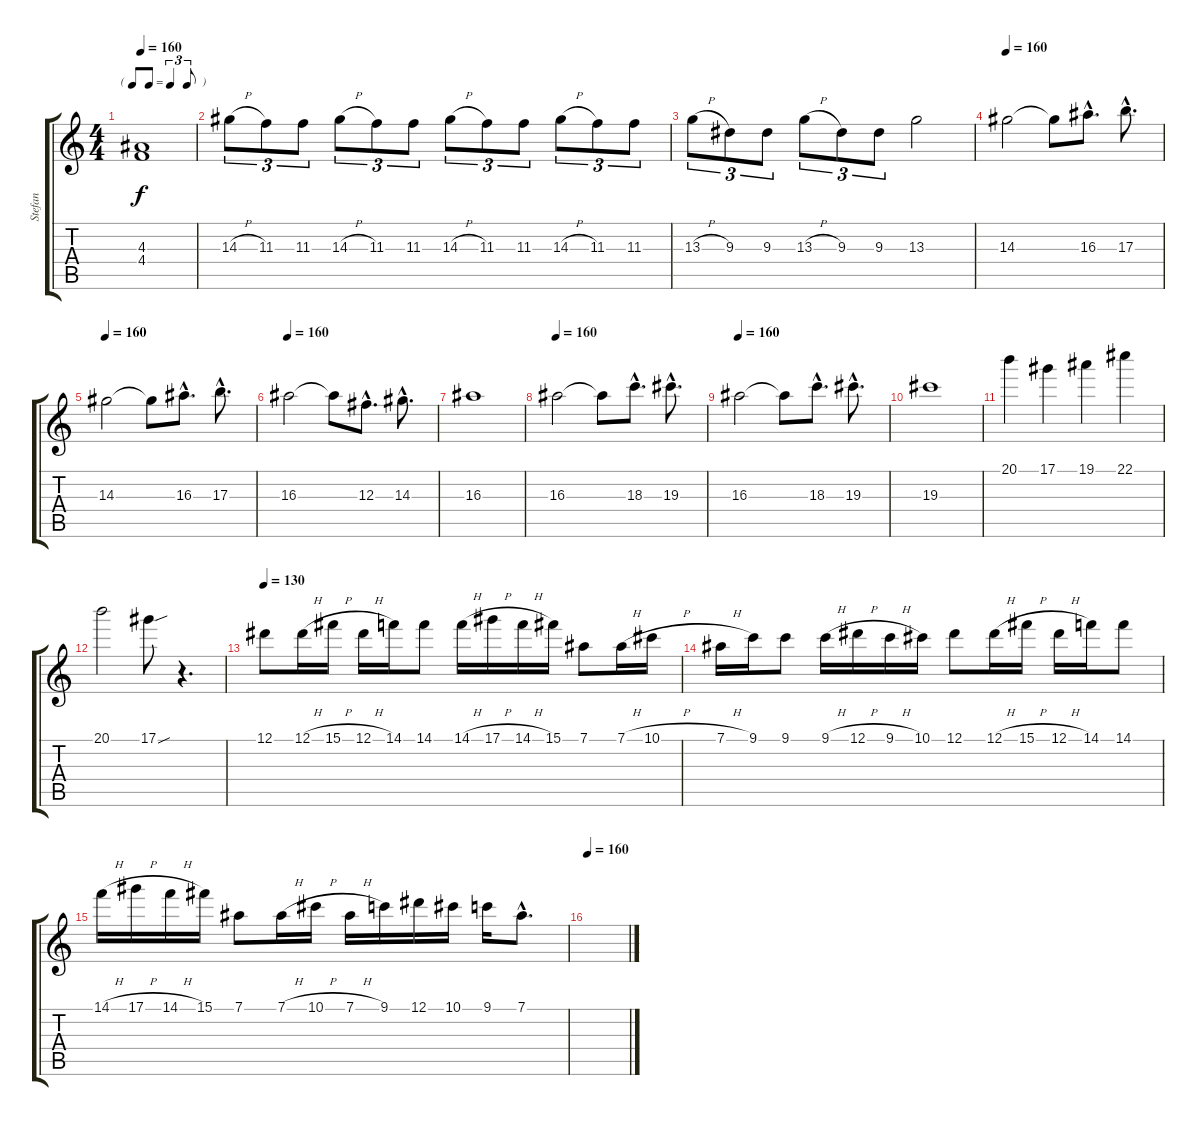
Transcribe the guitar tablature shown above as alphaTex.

\track ("Stefan" "Stefan") {instrument distortionguitar}
\staff {score tabs}
\tuning (Eb4 Bb3 Gb3 Db3 Ab2 Eb2) {hide}
\ts (4 4)
\tf triplet8th
\tempo 160
\clef g2
\ks c
(4.3 4.4).1{dy f} |
14.3{h}.8{tu (3 2)} 11.3.8{tu (3 2)} 11.3.8{tu (3 2)} 14.3{h}.8{tu (3 2)} 11.3.8{tu (3 2)} 11.3.8{tu (3 2)} 14.3{h}.8{tu (3 2)} 11.3.8{tu (3 2)} 11.3.8{tu (3 2)} 14.3{h}.8{tu (3 2)} 11.3.8{tu (3 2)} 11.3.8{tu (3 2)} |
13.3{h}.8{tu (3 2)} 9.3.8{tu (3 2)} 9.3.8{tu (3 2)} 13.3{h}.8{tu (3 2)} 9.3.8{tu (3 2)} 9.3.8{tu (3 2)} 13.3.2 |
\tempo 160
14.3.2{volume 16} 14.3{t}.8 16.3{hac}.8{d} 17.3{hac}.8{d} |
\tempo 160
14.3.2{volume 16} 14.3{t}.8 16.3{hac}.8{d} 17.3{hac}.8{d} |
\tempo 160
16.3.2{volume 16} 16.3{t}.8 12.3{hac}.8{d} 14.3{hac}.8{d} |
16.3.1 |
\tempo 160
16.3.2{volume 16} 16.3{t}.8 18.3{hac}.8{d} 19.3{hac}.8{d} |
\tempo 160
16.3.2{volume 16} 16.3{t}.8 18.3{hac}.8{d} 19.3{hac}.8{d} |
19.3.1 |
20.1.4 17.1.4 19.1.4 22.1.4 |
20.1.2 17.1{sou}.8 r.4{d} |
\tempo 130
12.1.8{instrument overdrivenguitar} 12.1{h}.16 15.1{h}.16 12.1{h}.16 14.1.16 14.1.8 14.1{h}.16 17.1{h}.16 14.1{h}.16 15.1.16 7.1.8 7.1{h}.16 10.1{h}.16 |
7.1{h}.16 9.1.16 9.1.8 9.1{h}.16 12.1{h}.16 9.1{h}.16 10.1.16 12.1.8 12.1{h}.16 15.1{h}.16 12.1{h}.16 14.1.16 14.1.8 |
14.1{h}.16 17.1{h}.16 14.1{h}.16 15.1.16 7.1.8 7.1{h}.16 10.1{h}.16 7.1{h}.16 9.1.16 12.1.16 10.1.16 9.1.16 7.1{hac}.8{d} |
\tempo 160
